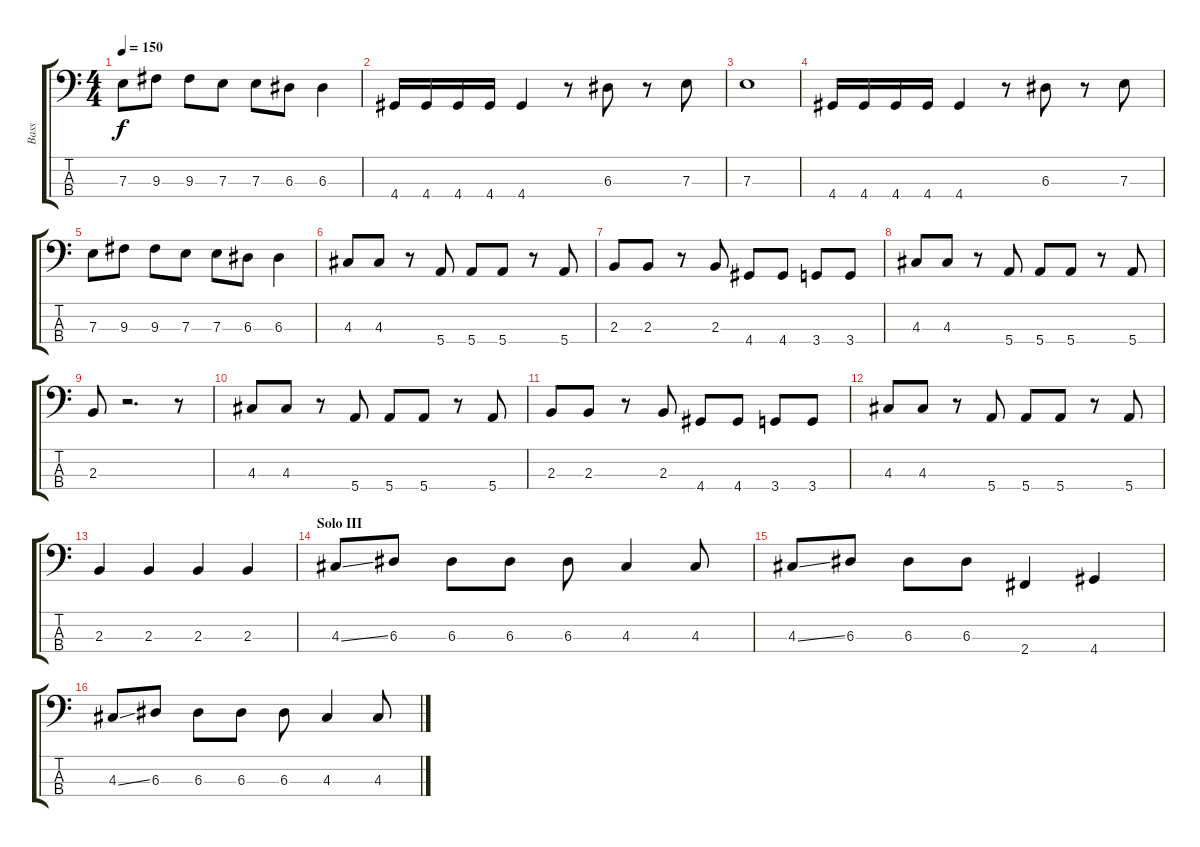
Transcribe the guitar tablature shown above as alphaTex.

\track ("Bass" "Bass") {instrument electricbassfinger}
\staff {score tabs}
\tuning (G2 D2 A1 E1) {hide}
\ts (4 4)
\tempo 150
\clef f4
\ks c
7.3.8{dy f} 9.3.8 9.3.8 7.3.8 7.3.8 6.3.8 6.3.4 |
4.4.16 4.4.16 4.4.16 4.4.16 4.4.4 r.8 6.3.8 r.8 7.3.8 |
7.3.1 |
4.4.16 4.4.16 4.4.16 4.4.16 4.4.4 r.8 6.3.8 r.8 7.3.8 |
7.3.8 9.3.8 9.3.8 7.3.8 7.3.8 6.3.8 6.3.4 |
4.3.8 4.3.8 r.8 5.4.8 5.4.8 5.4.8 r.8 5.4.8 |
2.3.8 2.3.8 r.8 2.3.8 4.4.8 4.4.8 3.4.8 3.4.8 |
4.3.8 4.3.8 r.8 5.4.8 5.4.8 5.4.8 r.8 5.4.8 |
2.3.8 r.2{d} r.8 |
4.3.8 4.3.8 r.8 5.4.8 5.4.8 5.4.8 r.8 5.4.8 |
2.3.8 2.3.8 r.8 2.3.8 4.4.8 4.4.8 3.4.8 3.4.8 |
4.3.8 4.3.8 r.8 5.4.8 5.4.8 5.4.8 r.8 5.4.8 |
2.3.4 2.3.4 2.3.4 2.3.4 |
\section ("" "Solo III")
4.3{ss}.8 6.3.8 6.3.8 6.3.8 6.3.8 4.3.4 4.3.8 |
4.3{ss}.8 6.3.8 6.3.8 6.3.8 2.4.4 4.4.4 |
4.3{ss}.8 6.3.8 6.3.8 6.3.8 6.3.8 4.3.4 4.3.8
